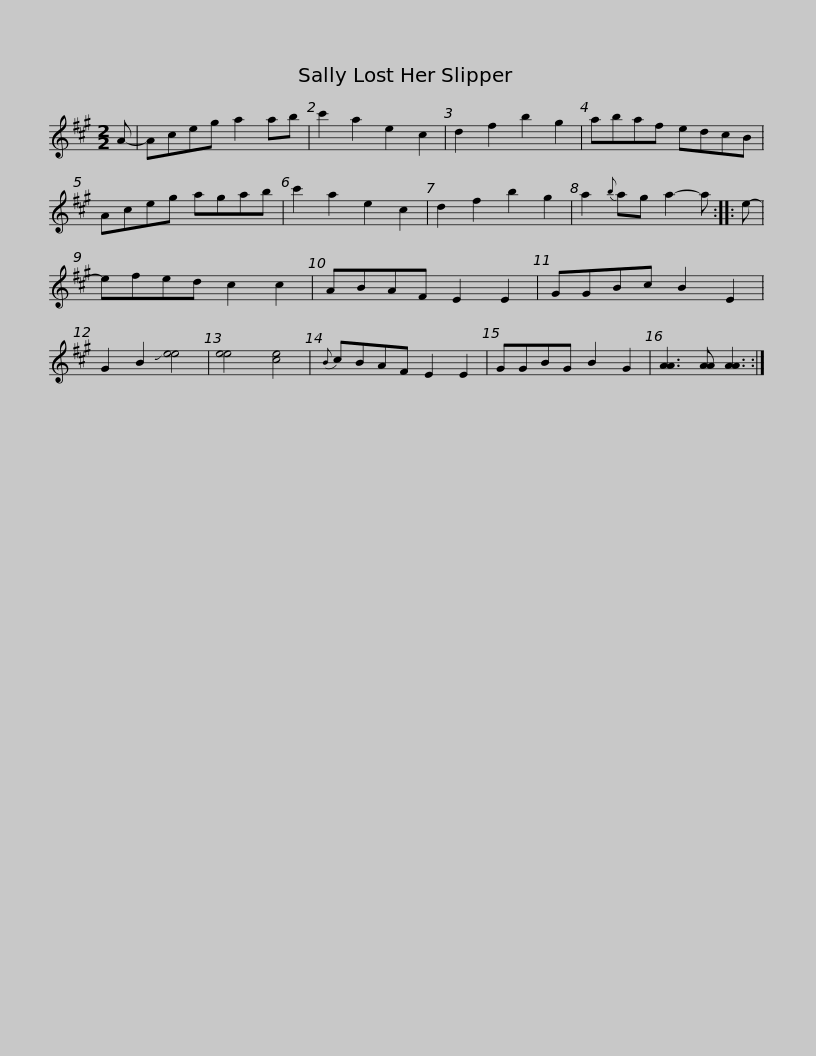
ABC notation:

X:1
L:1/8
M:2/2
I:linebreak $
K:A
V:1 treble
V:1
 A- | Aceg a2 ab | c'2 a2 e2 c2 | d2 f2 b2 g2 | abaf edcB | %5
 Aceg agab | c'2 a2 e2 c2 |$ d2 f2 b2 g2 | a2{b} ag a2- a :: e- | %10
 efed c2 c2 | ABAF E2 E2 | GGBc B2 E2 | G2 B2 !slide![ee]4 | [ee]4 [ce]4 |$ %15
{B} cBAF E2 E2 | GGBG B2 G2 | [AA]3 [AA] [AA]3 :| %18
